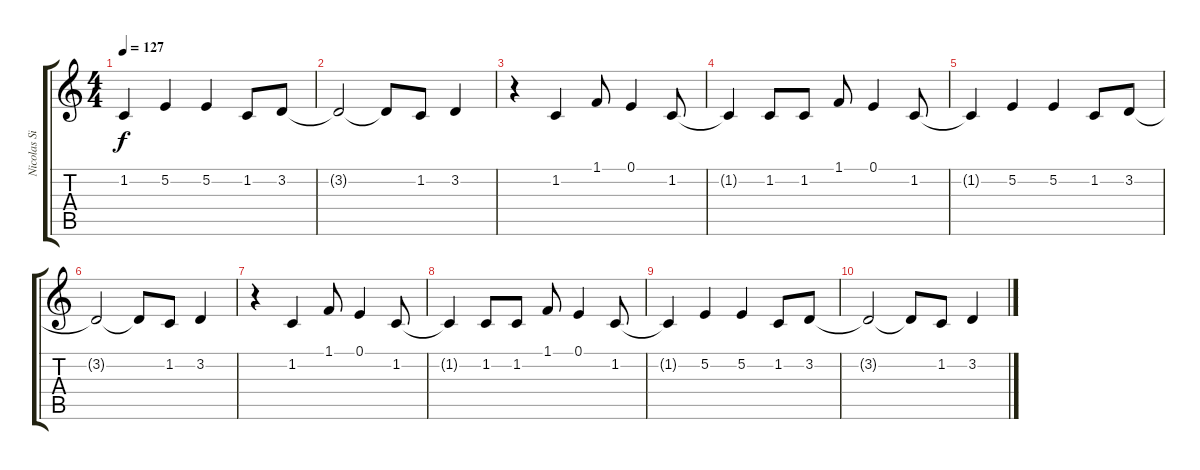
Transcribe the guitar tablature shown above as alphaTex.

\track ("Nicolas Sirkis" "Nicolas Si") {instrument lead6voice}
\staff {score tabs}
\tuning (E4 B3 G3 D3 A2 E2) {hide}
\ts (4 4)
\tempo 127
\clef g2
\ks c
1.2{t}.4{dy f} 5.2.4 5.2.4 1.2.8 3.2.8 |
3.2{t}.2 3.2{t}.8 1.2.8 3.2.4 |
r.4 1.2.4 1.1.8 0.1.4 1.2.8 |
1.2{t}.4 1.2.8 1.2.8 1.1.8 0.1.4 1.2.8 |
1.2{t}.4 5.2.4 5.2.4 1.2.8 3.2.8 |
3.2{t}.2 3.2{t}.8 1.2.8 3.2.4 |
r.4 1.2.4 1.1.8 0.1.4 1.2.8 |
1.2{t}.4 1.2.8 1.2.8 1.1.8 0.1.4 1.2.8 |
1.2{t}.4 5.2.4 5.2.4 1.2.8 3.2.8 |
3.2{t}.2 3.2{t}.8 1.2.8 3.2.4
